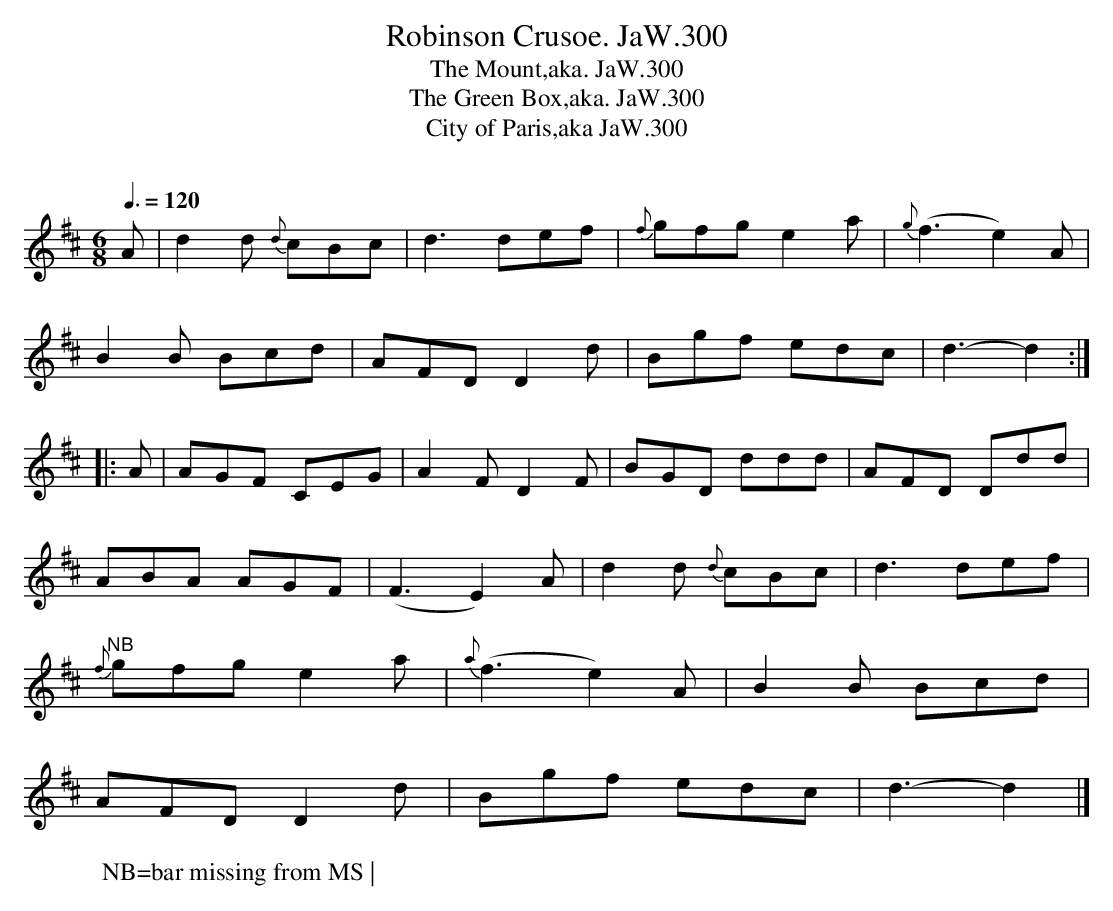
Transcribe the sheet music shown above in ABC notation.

X:1
T:Robinson Crusoe. JaW.300
T:Mount,aka. JaW.300, The
T:Green Box,aka. JaW.300, The
T:City of Paris,aka JaW.300
M:6/8
L:1/8
Q:3/8=120
O:
K:D
A|d2d {d}cBc|d3 def|{f}gfg e2a|{g}(f3e2) A|
B2B Bcd|AFD D2d|Bgf edc|d3-d2:|
|:A|AGF CEG|A2FD2F|BGD ddd|AFD Ddd|
ABA AGF|(F3E2)A|d2d {d}cBc|d3 def|
"NB"{f}gfg e2a|{a}(f3e2) A|B2B Bcd|
AFD D2d|Bgf edc|d3-d2|]
W:NB=bar missing from MS |
